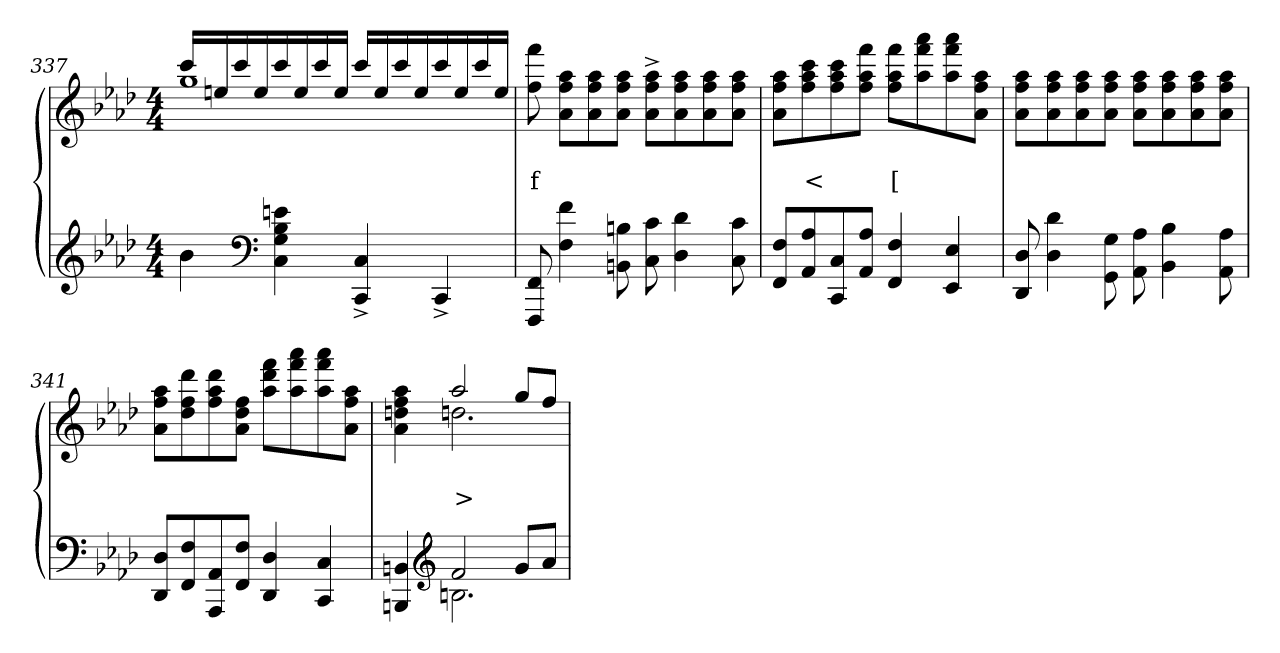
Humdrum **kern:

**kern	**kern	**text	**text
*part2	*part1	*part1	*part1
*staff2	*staff1	*staff1	*staff1
*clefG2	*clefG2	*	*
*k[b-e-a-d-]	*k[b-e-a-d-]	*	*
*M4/4	*M4/4	*	*
=337	=337	=337	=337
*	*^	*	*
4b-	16cccLL	1gg	.	.
.	16een	.	.	.
.	16ccc	.	.	.
.	16ee	.	.	.
*clefF4	*	*	*	*
4en 4B- 4G 4C	16ccc	.	.	.
.	16ee	.	.	.
.	16ccc	.	.	.
.	16eeJJ	.	.	.
4C^> 4CC^>	16cccLL	.	.	.
.	16ee	.	.	.
.	16ccc	.	.	.
.	16ee	.	.	.
4CC^>	16ccc	.	.	.
.	16ee	.	.	.
.	16ccc	.	.	.
.	16eeJJ	.	.	.
*	*v	*v	*	*
=338	=338	=338	=338
8FF 8FFF	8fff 8ff	.	f
4f 4F	8aa- 8ff 8a-L	.	.
.	8aa- 8ff 8a-	.	.
8Bn 8BBn	8aa- 8ff 8a-J	.	.
8c 8C	8aa-^> 8ff^> 8a-^>L	.	.
4d- 4D-	8aa- 8ff 8a-	.	.
.	8aa- 8ff 8a-	.	.
8c 8C	8aa- 8ff 8a-J	.	.
=339	=339	=339	=339
8F 8FFL	8aa- 8ff 8a-L	.	.
8A- 8AA-	8ccc 8aa- 8ff	.	<
8C 8CC	8ccc 8aa- 8ff	.	.
8A- 8AA-J	8fff 8aa- 8ffJ	.	.
4F 4FF	8fff 8aa- 8ffL	.	[
.	8aaa- 8fff 8aa-	.	.
4E- 4EE-	8aaa- 8fff 8aa-	.	.
.	8aa- 8ff 8a-J	.	.
=340	=340	=340	=340
8D- 8DD-	8aa- 8ff 8a-L	.	.
4d- 4D-	8aa- 8ff 8a-	.	.
.	8aa- 8ff 8a-	.	.
8G\ 8GG\	8aa- 8ff 8a-J	.	.
8A- 8AA-	8aa- 8ff 8a-L	.	.
4B- 4BB-	8aa- 8ff 8a-	.	.
.	8aa- 8ff 8a-	.	.
8A- 8AA-	8aa- 8ff 8a-J	.	.
=341	=341	=341	=341
8D- 8DD-L	8aa- 8ff 8a-L	.	.
8F 8FF	8ddd- 8ff 8dd-	.	.
8AA- 8AAA-	8ddd- 8aa- 8ff	.	.
8F 8FFJ	8ff 8dd- 8a-J	.	.
4D- 4DD-	8fff 8ddd- 8aa-L	.	.
.	8aaa- 8fff 8aa-	.	.
4C 4CC	8aaa- 8fff 8aa-	.	.
.	8aa- 8ff 8a-J	.	.
=342	=342	=342	=342
*^	*^	*	*
4BBn 4BBBn	4ryy	4ryy	4aa- 4ff 4ddn 4a-	.	.
*clefG2	*	*	*	*	*
2f	2.Bn	2aa-	2.ddn	.	>
8gL	.	8ggL	.	.	.
8a-J	.	8ffJ	.	.	.
*v	*v	*	*	*	*
*	*v	*v	*	*
=	=	=	=
*-	*-	*-	*-
